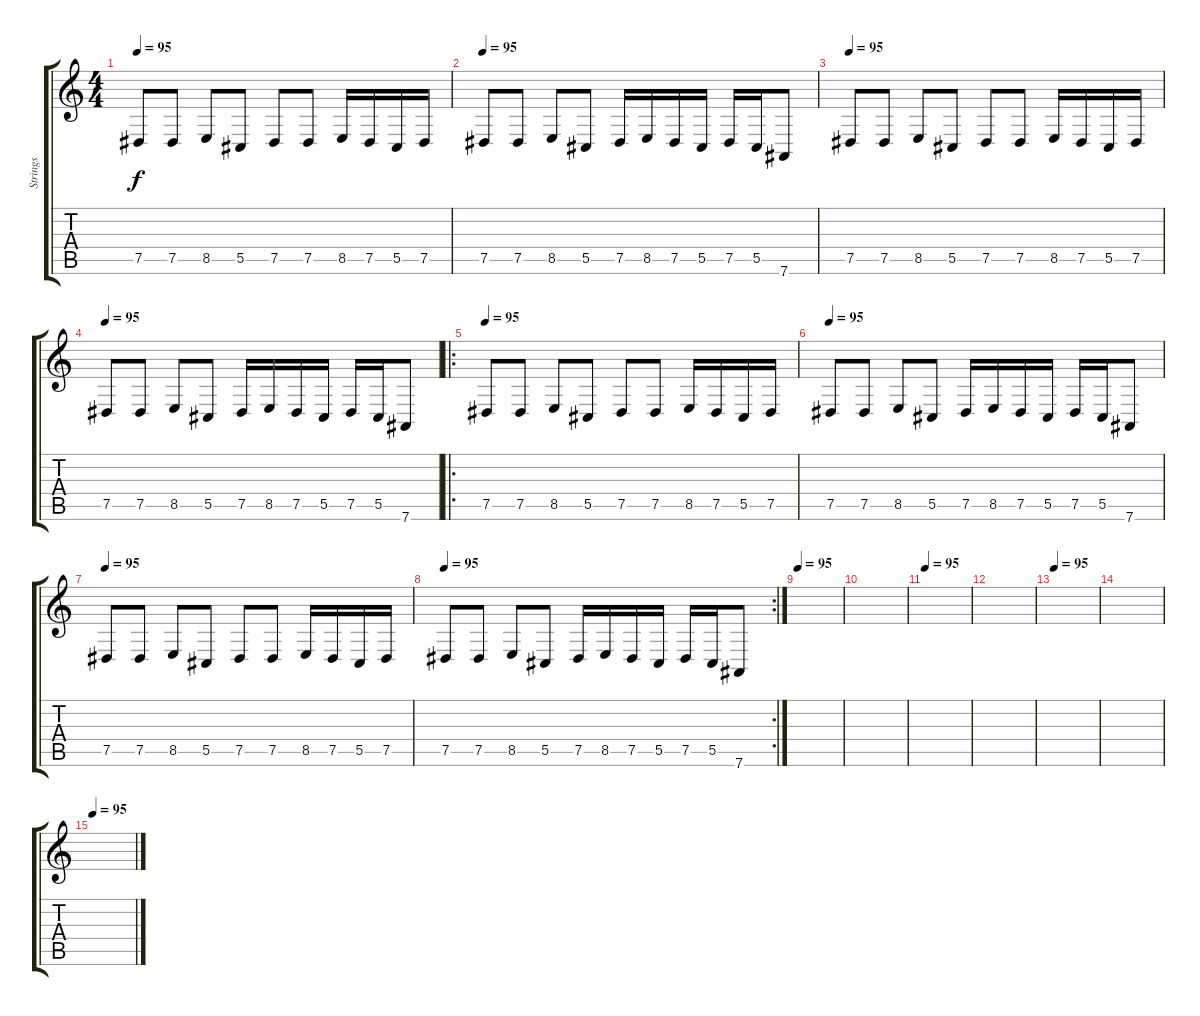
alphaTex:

\track ("Strings" "Strings") {instrument stringensemble1}
\staff {score tabs}
\tuning (Eb4 Bb3 Gb3 Db3 Ab2 Eb2) {hide}
\ts (4 4)
\tempo 95
\clef g2
\ks c
7.5.8{dy f} 7.5.8 8.5.8 5.5.8 7.5.8 7.5.8 8.5.16 7.5.16 5.5.16 7.5.16 |
\tempo 95
7.5.8 7.5.8 8.5.8 5.5.8 7.5.16 8.5.16 7.5.16 5.5.16 7.5.16 5.5.16 7.6.8 |
\tempo 95
7.5.8 7.5.8 8.5.8 5.5.8 7.5.8 7.5.8 8.5.16 7.5.16 5.5.16 7.5.16 |
\tempo 95
7.5.8 7.5.8 8.5.8 5.5.8 7.5.16 8.5.16 7.5.16 5.5.16 7.5.16 5.5.16 7.6.8 |
\ro
\tempo 95
7.5.8 7.5.8 8.5.8 5.5.8 7.5.8 7.5.8 8.5.16 7.5.16 5.5.16 7.5.16 |
\tempo 95
7.5.8 7.5.8 8.5.8 5.5.8 7.5.16 8.5.16 7.5.16 5.5.16 7.5.16 5.5.16 7.6.8 |
\tempo 95
7.5.8 7.5.8 8.5.8 5.5.8 7.5.8 7.5.8 8.5.16 7.5.16 5.5.16 7.5.16 |
\rc 2
\tempo 95
7.5.8 7.5.8 8.5.8 5.5.8 7.5.16 8.5.16 7.5.16 5.5.16 7.5.16 5.5.16 7.6.8 |
\tempo 95
|
|
\tempo 95
|
|
\tempo 95
|
|
\tempo 95
